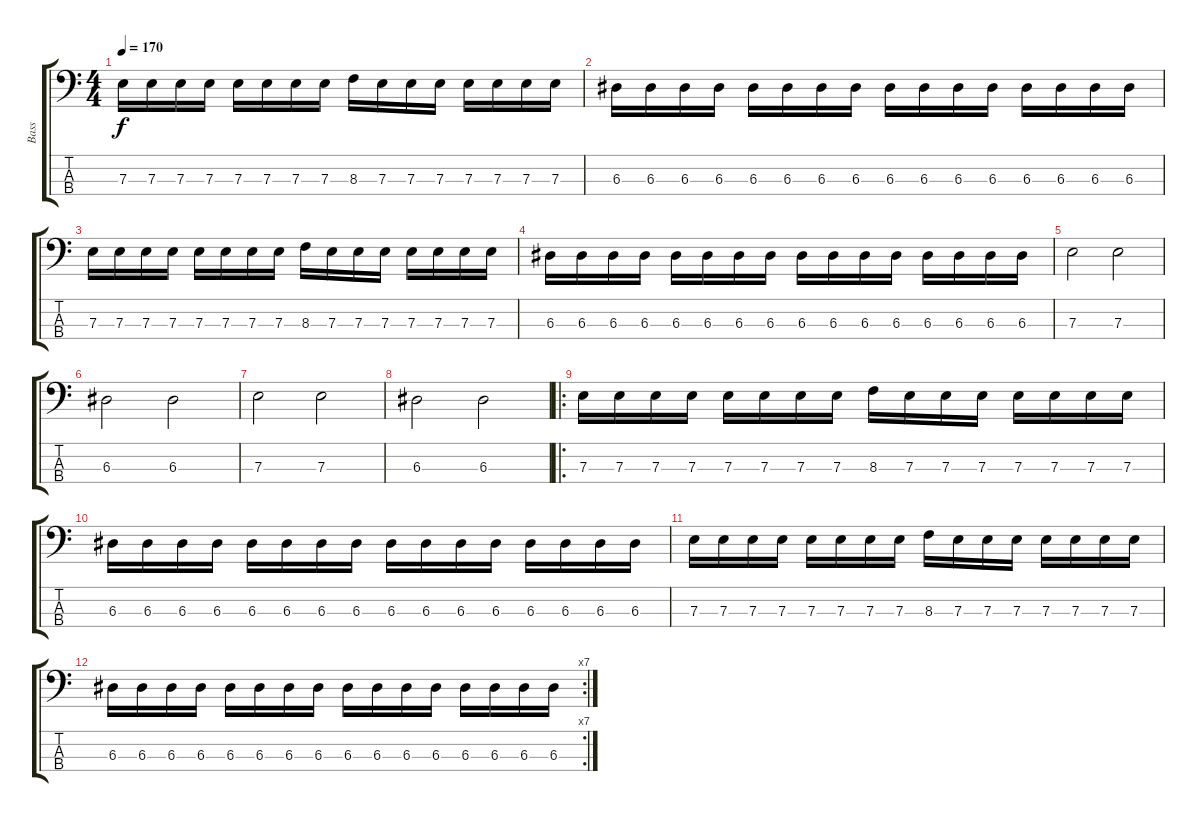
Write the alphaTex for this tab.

\track ("Bass" "Bass") {instrument electricbasspick}
\staff {score tabs}
\tuning (G2 D2 A1 E1) {hide}
\ts (4 4)
\tempo 170
\clef f4
\ks c
7.3.16{dy f instrument electricbasspick} 7.3.16 7.3.16 7.3.16 7.3.16 7.3.16 7.3.16 7.3.16 8.3.16 7.3.16 7.3.16 7.3.16 7.3.16 7.3.16 7.3.16 7.3.16 |
6.3.16 6.3.16 6.3.16 6.3.16 6.3.16 6.3.16 6.3.16 6.3.16 6.3.16 6.3.16 6.3.16 6.3.16 6.3.16 6.3.16 6.3.16 6.3.16 |
7.3.16 7.3.16 7.3.16 7.3.16 7.3.16 7.3.16 7.3.16 7.3.16 8.3.16 7.3.16 7.3.16 7.3.16 7.3.16 7.3.16 7.3.16 7.3.16 |
6.3.16 6.3.16 6.3.16 6.3.16 6.3.16 6.3.16 6.3.16 6.3.16 6.3.16 6.3.16 6.3.16 6.3.16 6.3.16 6.3.16 6.3.16 6.3.16 |
7.3.2 7.3.2 |
6.3.2 6.3.2 |
7.3.2 7.3.2 |
6.3.2 6.3.2 |
\ro
7.3.16 7.3.16 7.3.16 7.3.16 7.3.16 7.3.16 7.3.16 7.3.16 8.3.16 7.3.16 7.3.16 7.3.16 7.3.16 7.3.16 7.3.16 7.3.16 |
6.3.16 6.3.16 6.3.16 6.3.16 6.3.16 6.3.16 6.3.16 6.3.16 6.3.16 6.3.16 6.3.16 6.3.16 6.3.16 6.3.16 6.3.16 6.3.16 |
7.3.16 7.3.16 7.3.16 7.3.16 7.3.16 7.3.16 7.3.16 7.3.16 8.3.16 7.3.16 7.3.16 7.3.16 7.3.16 7.3.16 7.3.16 7.3.16 |
\rc 7
6.3.16 6.3.16 6.3.16 6.3.16 6.3.16 6.3.16 6.3.16 6.3.16 6.3.16 6.3.16 6.3.16 6.3.16 6.3.16 6.3.16 6.3.16 6.3.16
